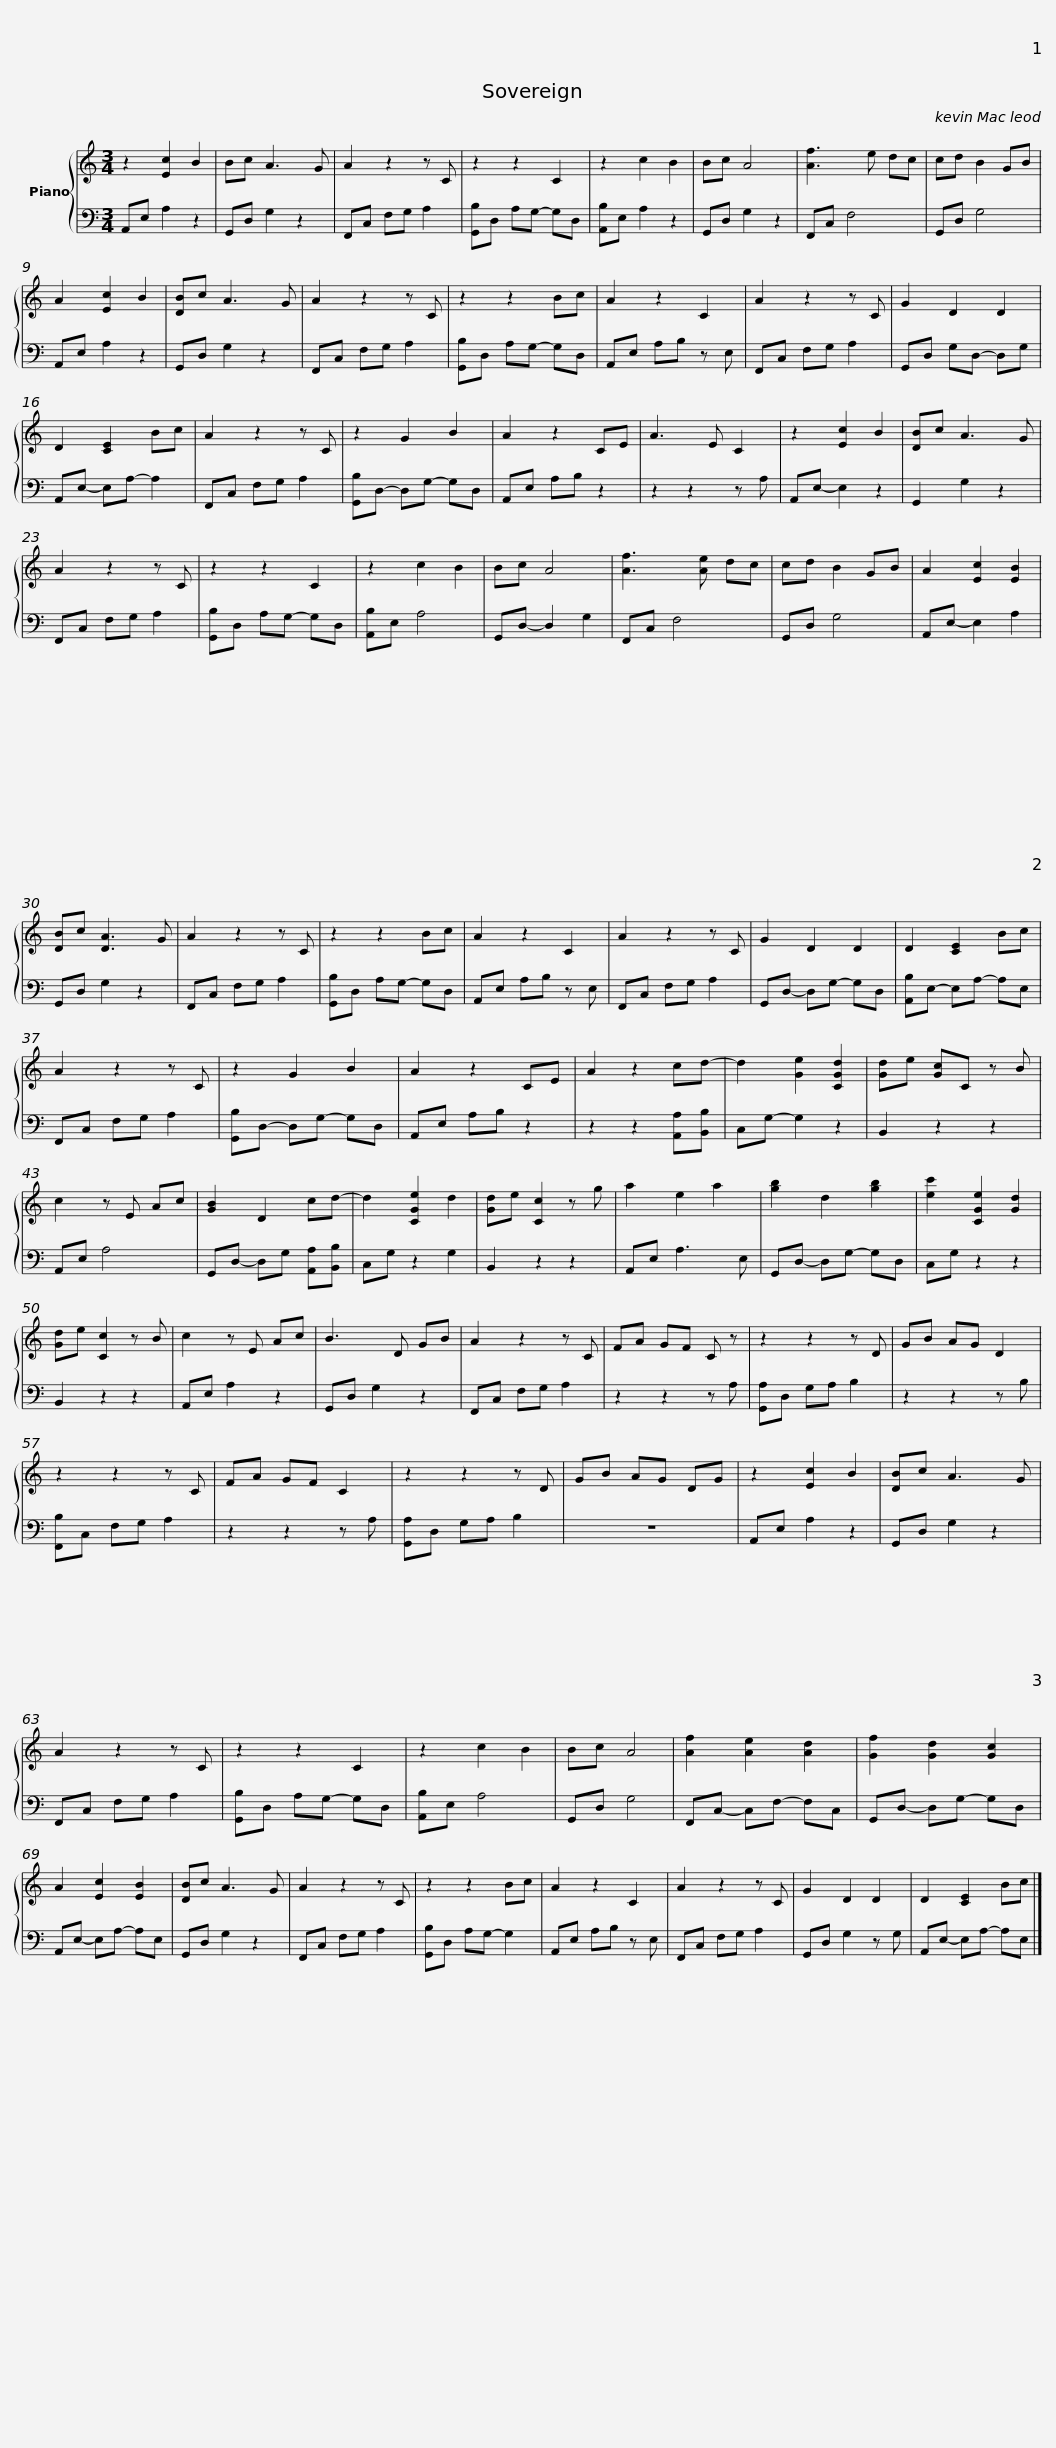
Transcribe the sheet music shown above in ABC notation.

X:1
%%score { 1 | 2 }
L:1/8
M:3/4
I:linebreak $
K:C
V:1 treble
V:2 bass
V:1
 z2 [Ec]2 B2 | Bc A3 G | A2 z2 z C | z2 z2 C2 | z2 c2 B2 | %5
 Bc A4 | [Af]3 e dc | cd B2 GB |$ A2 [Ec]2 B2 | [DB]c A3 G | %10
 A2 z2 z C | z2 z2 Bc | A2 z2 C2 | A2 z2 z C | G2 D2 D2 | %15
 D2 [CE]2 Bc |$ A2 z2 z C | z2 G2 B2 | A2 z2 CE | A3 E C2 | %20
 z2 [Ec]2 B2 | [DB]c A3 G | A2 z2 z C | z2 z2 C2 |$ z2 c2 B2 | %25
 Bc A4 | [Af]3 [Ae] dc | cd B2 GB | A2 [Ec]2 [EB]2 | [DB]c [DA]3 G | %30
 A2 z2 z C | z2 z2 Bc |$ A2 z2 C2 | A2 z2 z C | G2 D2 D2 | %35
 D2 [CE]2 Bc | A2 z2 z C | z2 G2 B2 | A2 z2 CE |$ A2 z2 cd- | %40
 d2 [Ge]2 [CGd]2 | [Gd]e [Gc]C z B | c2 z E Ac | [GB]2 D2 cd- | d2 [CGe]2 d2 | %45
 [Gd]e [Cc]2 z g | a2 e2 a2 |$ [gb]2 d2 [gb]2 | [ec']2 [CGe]2 [Gd]2 | [Gd]e [Cc]2 z B | %50
 c2 z E Ac | B3 D GB | A2 z2 z C | FA GF C z |$ z2 z2 z D | %55
 GB AG D2 | z2 z2 z C | FA GF C2 | z2 z2 z D | GB AG DG | %60
 z2 [Ec]2 B2 | [DB]c A3 G |$ A2 z2 z C | z2 z2 C2 | z2 c2 B2 | %65
 Bc A4 | [Af]2 [Ae]2 [Ad]2 | [Gf]2 [Gd]2 [Gc]2 | A2 [Ec]2 [EB]2 | [DB]c A3 G |$ %70
 A2 z2 z C | z2 z2 Bc | A2 z2 C2 | A2 z2 z C | G2 D2 D2 | %75
 D2 [CE]2 Bc |] %76
V:2
 A,,E, A,2 z2 | G,,D, G,2 z2 | F,,C, F,G, A,2 | [G,,B,]D, A,G,- G,D, | [A,,B,]E, A,2 z2 | %5
 G,,D, G,2 z2 | F,,C, F,4 | G,,D, G,4 |$ A,,E, A,2 z2 | G,,D, G,2 z2 | %10
 F,,C, F,G, A,2 | [G,,B,]D, A,G,- G,D, | A,,E, A,B, z E, | F,,C, F,G, A,2 | G,,D, G,D,- D,G, | %15
 A,,E,- E,A,- A,2 |$ F,,C, F,G, A,2 | [G,,B,]D,- D,G,- G,D, | A,,E, A,B, z2 | z2 z2 z A, | %20
 A,,E,- E,2 z2 | G,,2 G,2 z2 | F,,C, F,G, A,2 | [G,,B,]D, A,G,- G,D, |$ [A,,B,]E, A,4 | %25
 G,,D,- D,2 G,2 | F,,C, F,4 | G,,D, G,4 | A,,E,- E,2 A,2 | G,,D, G,2 z2 | %30
 F,,C, F,G, A,2 | [G,,B,]D, A,G,- G,D, |$ A,,E, A,B, z E, | F,,C, F,G, A,2 | G,,D,- D,G,- G,D, | %35
 [A,,B,]E,- E,A,- A,E, | F,,C, F,G, A,2 | [G,,B,]D,- D,G,- G,D, | A,,E, A,B, z2 |$ z2 z2 [A,,A,][B,,B,] | %40
 C,G,- G,2 z2 | B,,2 z2 z2 | A,,E, A,4 | G,,D,- D,G, [A,,A,][B,,B,] | C,G, z2 G,2 | %45
 B,,2 z2 z2 | A,,E, A,3 E, |$ G,,D,- D,G,- G,D, | C,G, z2 z2 | B,,2 z2 z2 | %50
 A,,E, A,2 z2 | G,,D, G,2 z2 | F,,C, F,G, A,2 | z2 z2 z A, |$ [G,,A,]D, G,A, B,2 | %55
 z2 z2 z B, | [F,,B,]C, F,G, A,2 | z2 z2 z A, | [G,,A,]D, G,A, B,2 | z6 | %60
 A,,E, A,2 z2 | G,,D, G,2 z2 |$ F,,C, F,G, A,2 | [G,,B,]D, A,G,- G,D, | [A,,B,]E, A,4 | %65
 G,,D, G,4 | F,,C,- C,F,- F,C, | G,,D,- D,G,- G,D, | A,,E,- E,A,- A,E, | G,,D, G,2 z2 |$ %70
 F,,C, F,G, A,2 | [G,,B,]D, A,G,- G,2 | A,,E, A,B, z E, | F,,C, F,G, A,2 | G,,D, G,2 z G, | %75
 A,,E,- E,A,- A,E, |] %76
